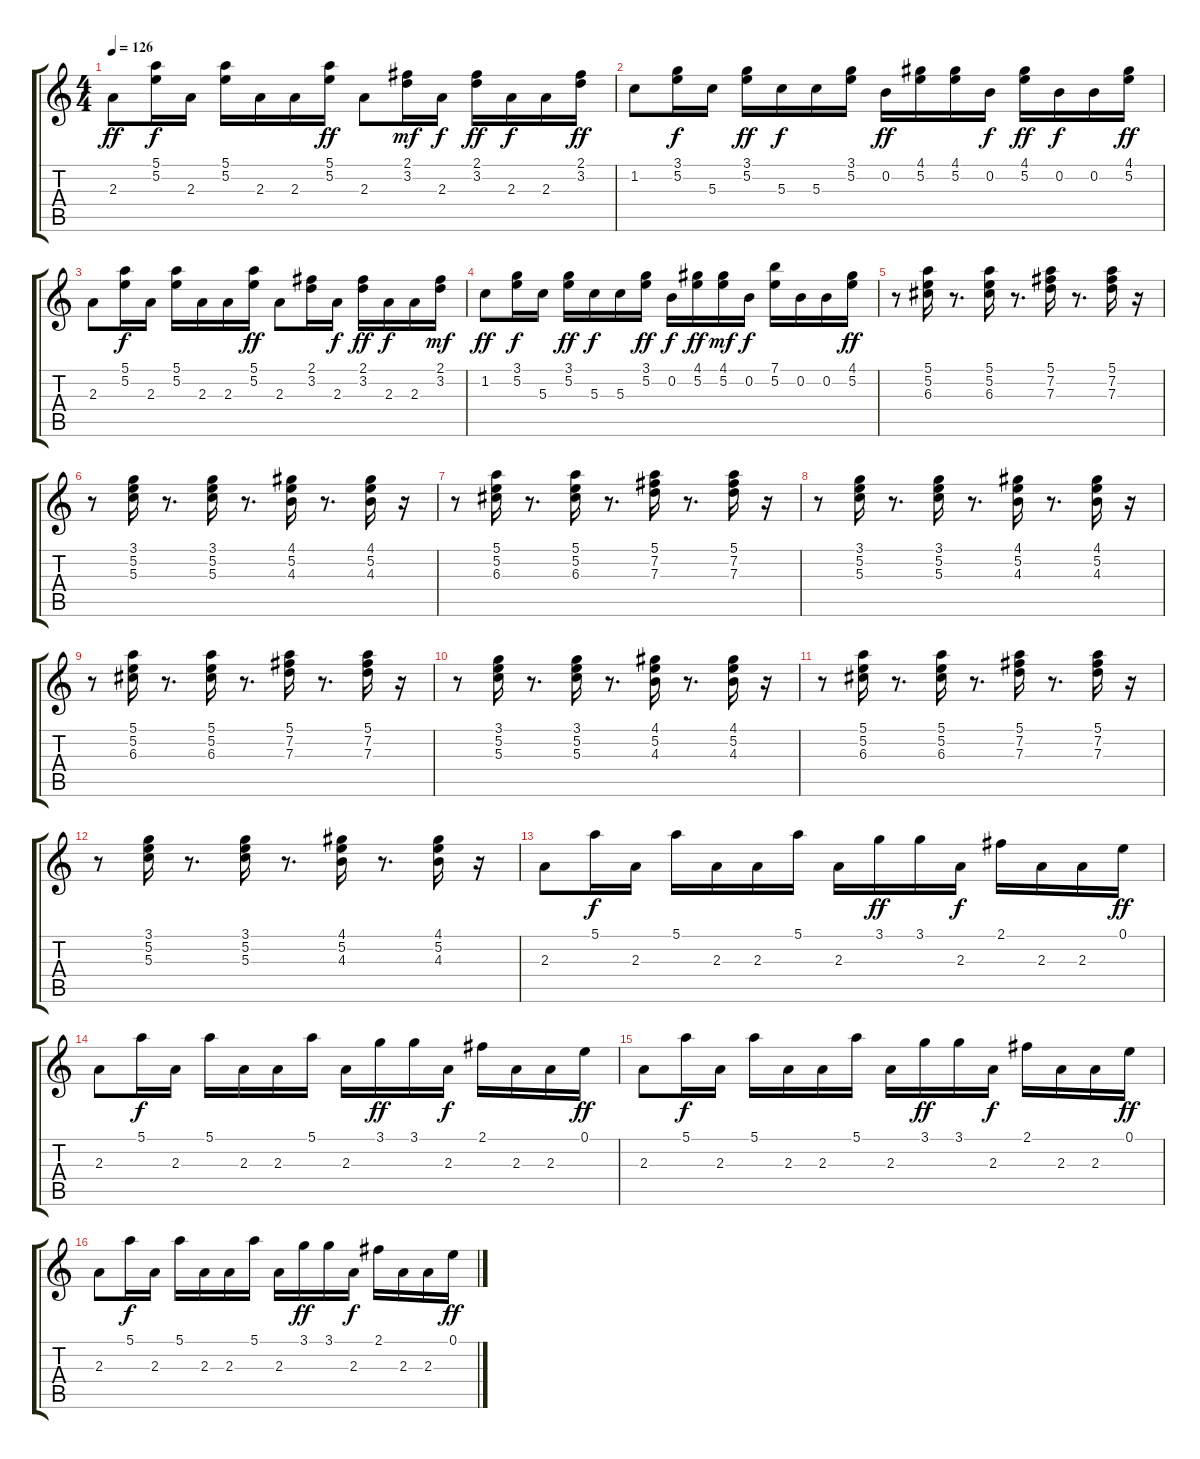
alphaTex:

\track "" {instrument electricguitarclean}
\staff {score tabs}
\tuning (E4 B3 G3 D3 A2 E2) {hide}
\ts (4 4)
\tempo 126
\clef g2
\ks c
2.3.8{dy ff} (5.1 5.2).16{dy f} 2.3.16 (5.1 5.2).16 2.3.16 2.3.16 (5.1 5.2).16{dy ff} 2.3.8 (2.1 3.2).16{dy mf} 2.3.16{dy f} (2.1 3.2).16{dy ff} 2.3.16{dy f} 2.3.16 (2.1 3.2).16{dy ff} |
1.2.8 (3.1 5.2).16{dy f} 5.3.16 (3.1 5.2).16{dy ff} 5.3.16{dy f} 5.3.16 (3.1 5.2).16 0.2.16{dy ff} (4.1 5.2).16 (4.1 5.2).16 0.2.16{dy f} (4.1 5.2).16{dy ff} 0.2.16{dy f} 0.2.16 (4.1 5.2).16{dy ff} |
2.3.8 (5.1 5.2).16{dy f} 2.3.16 (5.1 5.2).16 2.3.16 2.3.16 (5.1 5.2).16{dy ff} 2.3.8 (2.1 3.2).16 2.3.16{dy f} (2.1 3.2).16{dy ff} 2.3.16{dy f} 2.3.16 (2.1 3.2).16{dy mf} |
1.2.8{dy ff} (3.1 5.2).16{dy f} 5.3.16 (3.1 5.2).16{dy ff} 5.3.16{dy f} 5.3.16 (3.1 5.2).16{dy ff} 0.2.16{dy f} (4.1 5.2).16{dy ff} (4.1 5.2).16{dy mf} 0.2.16{dy f} (7.1 5.2).16 0.2.16 0.2.16 (4.1 5.2).16{dy ff} |
r.8 (5.1 5.2 6.3).16 r.8{d} (5.1 5.2 6.3).16 r.8{d} (5.1 7.2 7.3).16 r.8{d} (5.1 7.2 7.3).16 r.16 |
r.8 (3.1 5.2 5.3).16 r.8{d} (3.1 5.2 5.3).16 r.8{d} (4.1 5.2 4.3).16 r.8{d} (4.1 5.2 4.3).16 r.16 |
r.8 (5.1 5.2 6.3).16 r.8{d} (5.1 5.2 6.3).16 r.8{d} (5.1 7.2 7.3).16 r.8{d} (5.1 7.2 7.3).16 r.16 |
r.8 (3.1 5.2 5.3).16 r.8{d} (3.1 5.2 5.3).16 r.8{d} (4.1 5.2 4.3).16 r.8{d} (4.1 5.2 4.3).16 r.16 |
r.8 (5.1 5.2 6.3).16 r.8{d} (5.1 5.2 6.3).16 r.8{d} (5.1 7.2 7.3).16 r.8{d} (5.1 7.2 7.3).16 r.16 |
r.8 (3.1 5.2 5.3).16 r.8{d} (3.1 5.2 5.3).16 r.8{d} (4.1 5.2 4.3).16 r.8{d} (4.1 5.2 4.3).16 r.16 |
r.8 (5.1 5.2 6.3).16 r.8{d} (5.1 5.2 6.3).16 r.8{d} (5.1 7.2 7.3).16 r.8{d} (5.1 7.2 7.3).16 r.16 |
r.8 (3.1 5.2 5.3).16 r.8{d} (3.1 5.2 5.3).16 r.8{d} (4.1 5.2 4.3).16 r.8{d} (4.1 5.2 4.3).16 r.16 |
2.3.8 5.1.16{dy f} 2.3.16 5.1.16 2.3.16 2.3.16 5.1.16 2.3.16 3.1.16{dy ff} 3.1.16 2.3.16{dy f} 2.1.16 2.3.16 2.3.16 0.1.16{dy ff} |
2.3.8 5.1.16{dy f} 2.3.16 5.1.16 2.3.16 2.3.16 5.1.16 2.3.16 3.1.16{dy ff} 3.1.16 2.3.16{dy f} 2.1.16 2.3.16 2.3.16 0.1.16{dy ff} |
2.3.8 5.1.16{dy f} 2.3.16 5.1.16 2.3.16 2.3.16 5.1.16 2.3.16 3.1.16{dy ff} 3.1.16 2.3.16{dy f} 2.1.16 2.3.16 2.3.16 0.1.16{dy ff} |
2.3.8 5.1.16{dy f} 2.3.16 5.1.16 2.3.16 2.3.16 5.1.16 2.3.16 3.1.16{dy ff} 3.1.16 2.3.16{dy f} 2.1.16 2.3.16 2.3.16 0.1.16{dy ff}
